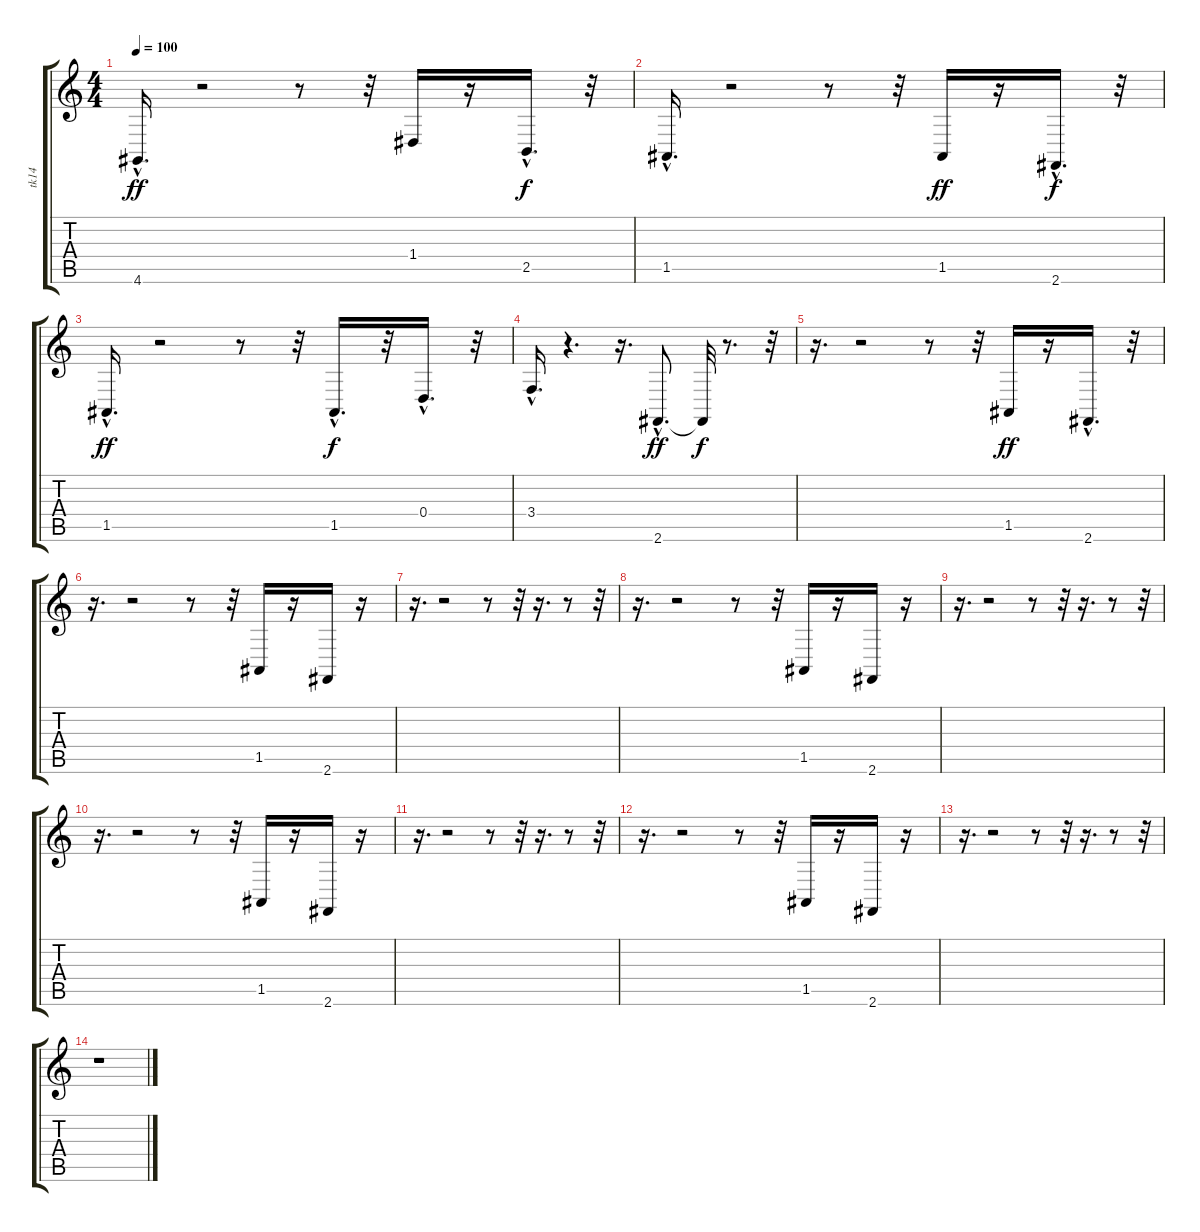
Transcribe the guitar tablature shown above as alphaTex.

\track ("tk14" "tk14") {instrument lead1square}
\staff {score tabs}
\tuning (E4 B3 G3 D3 A2 E2) {hide}
\ts (4 4)
\tempo 100
\clef g2
\ks c
4.6{hac}.16{d dy ff} r.2 r.8 r.32 1.4.16 r.16 2.5{hac}.16{d dy f} r.32 |
1.5{hac}.16{d} r.2 r.8 r.32 1.5.16{dy ff} r.16 2.6{hac}.16{d dy f} r.32 |
1.5{hac}.16{d dy ff} r.2 r.8 r.32 1.5{hac}.16{d dy f} r.32 0.4{hac}.16{d} r.32 |
3.4{hac}.16{d} r.4{d} r.16{d} 2.6{hac}.8{d dy ff} 2.6{t}.32{dy f} r.8{d} r.32 |
r.16{d} r.2 r.8 r.32 1.5.16{dy ff} r.16 2.6{hac}.16{d} r.32 |
r.16{d} r.2 r.8 r.32 1.5.16 r.16 2.6.16 r.16 |
r.16{d} r.2 r.8 r.32 r.16{d} r.8 r.32 |
r.16{d} r.2 r.8 r.32 1.5.16 r.16 2.6.16 r.16 |
r.16{d} r.2 r.8 r.32 r.16{d} r.8 r.32 |
r.16{d} r.2 r.8 r.32 1.5.16 r.16 2.6.16 r.16 |
r.16{d} r.2 r.8 r.32 r.16{d} r.8 r.32 |
r.16{d} r.2 r.8 r.32 1.5.16 r.16 2.6.16 r.16 |
r.16{d} r.2 r.8 r.32 r.16{d} r.8 r.32 |
r.1
